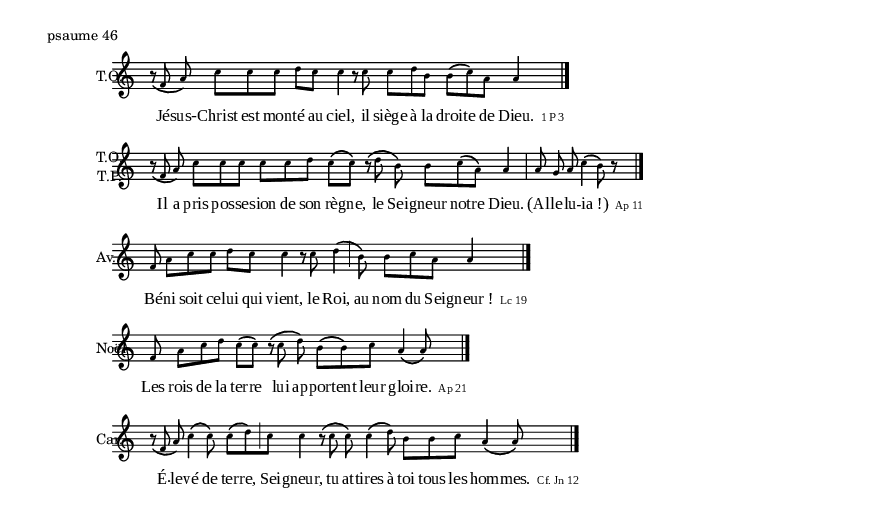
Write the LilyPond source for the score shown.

\version "2.12.0"
\include "definitions.ly"

\markup { psaume 46}

\relative a' { 
	\new Staff {
		\cadenzaOn
		\set Staff.instrumentName = \markup{ \center-column { T.O. } }
		\times 2/3 { r8_\( f a\) }
		\times 2/3 { c[ c c] }
		d[ c]
		c4
		\pespace
		r8 c
		\times 2/3 { c[ d b] }
		\times 2/3 { b[\( c\) a] }
		a4
		\endBar
	}
	\addlyrics {
		Jé -- sus- -- Christ est mon -- té au ciel, il siège à la droi -- te de Dieu.
		\markup { \citation #"1 P 3" } 
	}
}
\relative a' { 
	\new Staff {
		\cadenzaOn
		\set Staff.instrumentName = \markup{ \center-column { T.O. T.P. } }
		\times 2/3 { r8_\( f a\) }
		\times 2/3 { c[ c c] }
		\times 2/3 { c[ c d] }
		c[\( c\)]
		\pespace
		\times 2/3 { r\( d b\) }
		\times 2/3 { b[ c\( a\)] }
		a4
		\barre
		\times 2/3 { a8 g a }
		c4\( b8\) r
		\endBar
	}
	\addlyrics {
		Il a pris pos -- se -- sion de son rè -- gne, le Sei -- gneur not -- re Dieu. "(Al" -- le -- lu -- "ia !)" _
		\markup { \citation #"Ap 11" } 
	}
}
\relative a' { 
	\new Staff {
		\cadenzaOn
		\set Staff.instrumentName = \markup{ \center-column { Av. } }
		f8
		\times 2/3 { a[ c c] }
		d[ c]
		c4
		\espace
		r8 c
		\times 2/3 { d4\( \cesure b8\) }
		\times 2/3 { b[ c a] }
		a4
		\endBar
	}
	\addlyrics {
		Bé -- ni soit ce -- lui qui vient, le Roi, au nom du Sei -- "gneur !"
		\markup { \citation #"Lc 19" } 
	}
}
\relative a' { 
	\new Staff {
		\cadenzaOn
		\set Staff.instrumentName = \markup{ \center-column { Noël } }
		f8
		\times 2/3 { a[ c d] }
		c[\( c\)]
		\pespace
		\times 2/3 { r\( c d\) }
		\times 2/3 { b[\( b\) c] }
		\times 2/3 { a4\( a8\) }
		\endBar
	}
	\addlyrics {
		Les rois de la ter -- re lui ap -- por -- tent leur gloi -- re.
		\markup { \citation #"Ap 21" } 
	}
}

\relative a' { 
	\new Staff {
		\cadenzaOn
		\set Staff.instrumentName = \markup{ \center-column { Car. } }
		\times 2/3 { r8_\( f a\) }
		\times 2/3 { c4\( c8\) }
		\times 2/3 { c[\( d\) \cesure c] }
		c4
		\espace
		\times 2/3 { r8\( c c\) }
		\times 2/3 { c4\( d8\) }
		\times 2/3 { b[ b c] }
		\times 2/3 { a4\( a8\) }
		\endBar
	}
	\addlyrics {
		É -- le -- vé de ter -- re, Sei -- gneur, tu at -- tires à toi tous les hom -- mes.
		\markup { \citation #"Cf. Jn 12" } 
	}
}
